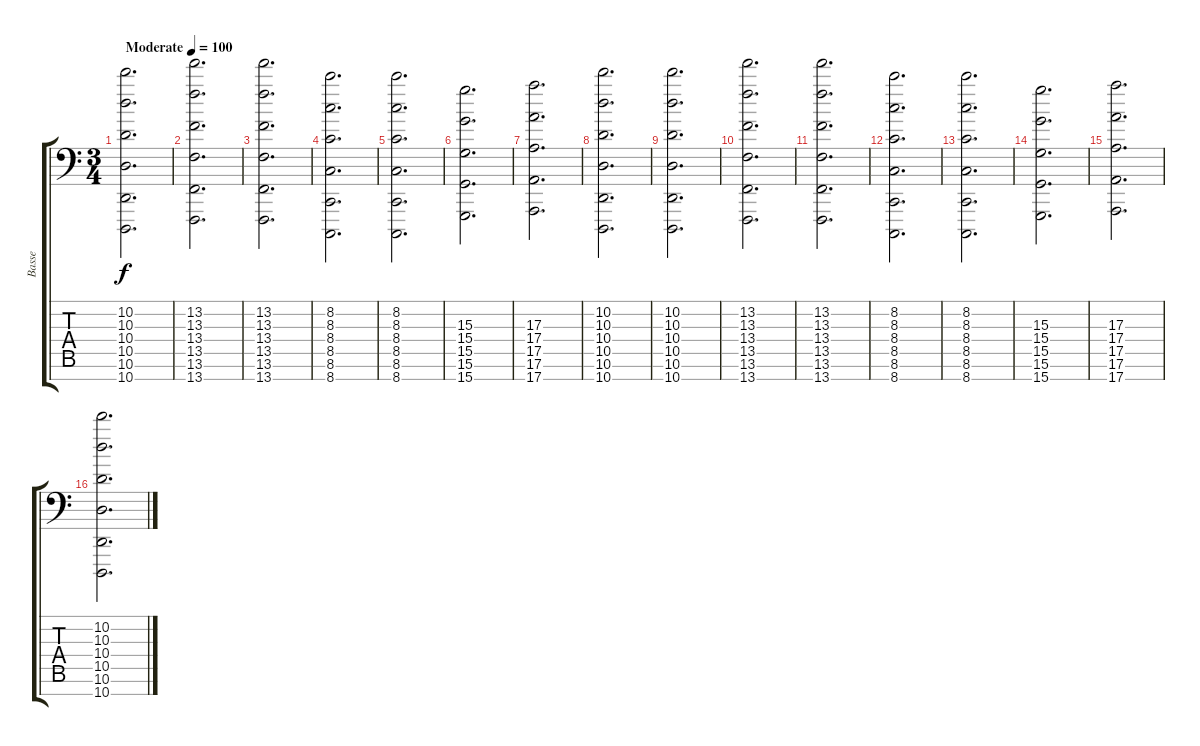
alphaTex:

\track ("Basse" "Basse") {instrument acousticgrandpiano}
\staff {score tabs}
\tuning (E-1 E5 E4 E3 E2 E1 E0) {hide}
\ts (3 4)
\tempo (100 "Moderate")
\clef f4
\ks c
(10.2 10.3 10.4 10.5 10.6 10.7).2{d dy f instrument acousticgrandpiano} |
(13.2 13.3 13.4 13.5 13.6 13.7).2{d} |
(13.2 13.3 13.4 13.5 13.6 13.7).2{d} |
(8.2 8.3 8.4 8.5 8.6 8.7).2{d} |
(8.2 8.3 8.4 8.5 8.6 8.7).2{d} |
(15.3 15.4 15.5 15.6 15.7).2{d} |
(17.3 17.4 17.5 17.6 17.7).2{d} |
(10.2 10.3 10.4 10.5 10.6 10.7).2{d} |
(10.2 10.3 10.4 10.5 10.6 10.7).2{d} |
(13.2 13.3 13.4 13.5 13.6 13.7).2{d} |
(13.2 13.3 13.4 13.5 13.6 13.7).2{d} |
(8.2 8.3 8.4 8.5 8.6 8.7).2{d} |
(8.2 8.3 8.4 8.5 8.6 8.7).2{d} |
(15.3 15.4 15.5 15.6 15.7).2{d} |
(17.3 17.4 17.5 17.6 17.7).2{d} |
(10.2 10.3 10.4 10.5 10.6 10.7).2{d}
